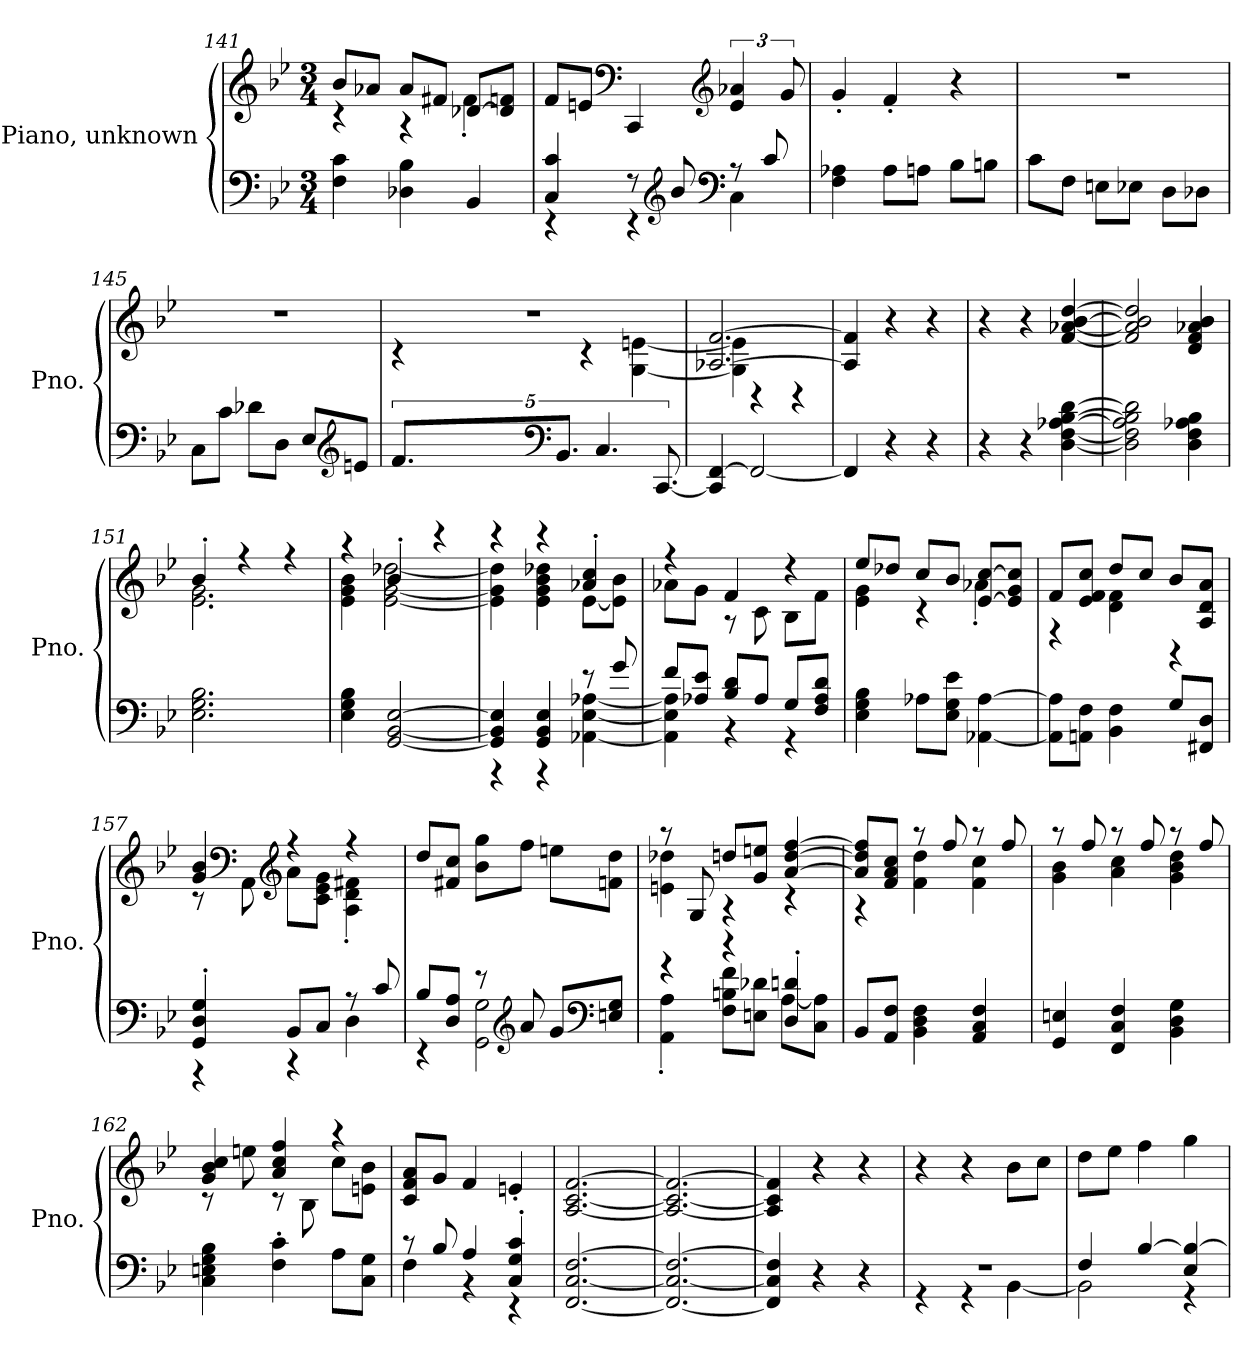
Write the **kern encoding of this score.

**kern	**kern
*part1	*part1
*staff2	*staff1
*I"Piano, unknown	*
*I'Pno.	*
*clefF4	*clefG2
*k[b-e-]	*k[b-e-]
*M3/4	*M3/4
=141	=141
*	*^
4F\ 4c\	8b-/L	4r
.	8a-X/J	.
4D-X\ 4B-\	8a-/L	4r
.	8f#X/J	.
4BB-/	[8d-X/L	4f#'\
.	8d-/] 8fn/J	.
*	*v	*v
=142	=142
*^	*
4C/ 4c/	4r	8f/L
.	.	8en/J
*	*	*clefF4
8r	4r	4CC/
*clefG2	*	*
8b-/	.	.
*clefF4	*	*clefG2
8r	4C\	6e/ 6a-X/
8c/	.	.
.	.	12g/
*v	*v	*
=143	=143
4F\ 4A-X\	4g'/
8A-\L	4f'/
8An\J	.
8B-\L	4r
8Bn\J	.
!!LO:LB:g=z
=144	=144
8c\L	2.r
8F\J	.
8En\L	.
8E-X\J	.
8D\L	.
8D-X\J	.
=145	=145
8C\L	2.r
8c\J	.
8d-X\L	.
8D\J	.
8E-/L	.
*clefG2	*
8en/J	.
=146	=146
*	*^
10.f/L	2.r	4r
*clefF4	*	*
10.BB-/J	.	.
.	.	4r
5.C/	.	.
.	.	[4G\ [4en\
[10.CC/	.	.
=147	=147	=147
4CC/] [4FF/	[2.A-X/ [2.f/	4G\] 4e\]
2FF/_	.	4r
.	.	4r
*	*v	*v
=148	=148
4FF/]	4A-/] 4f/]
4r	4r
4r	4r
=149	=149
4r	4r
4r	4r
[4D\ [4F\ [4A-X\ [4B-\ [4d\	[4f/ [4a-X/ [4b-/ [4dd/
!!LO:LB:g=z
=150	=150
2D\] 2F\] 2A-\] 2B-\] 2d\]	2f/] 2a-/] 2b-/] 2dd/]
4D\ 4F\ 4A-X\ 4B-\	4d/ 4f/ 4a-X/ 4b-/
=151	=151
*	*^
2.E-\ 2.G\ 2.B-\	4b-'/	2.e-\ 2.g\
.	4r	.
.	4r	.
=152	=152	=152
4E-\ 4G\ 4B-\	4r	4e-\ 4g\ 4b-\
[2GG/ [2BB-/ [2E-/	4b-'/	[2e-\ [2g\ [2dd-X\
.	4r	.
=153	=153	=153
*^	*	*
4GG/] 4BB-/] 4E-/]	4r	4r	4e-\] 4g\] 4dd-\]
4GG/ 4BB-/ 4E-/	4r	4r	4e-\ 4g\ 4b-\ 4dd-X\
8r	[4AA-X\ [4E-\ [4A-X\	4a-X/' 4cc/'	[8e-\L
8g/	.	.	8e-\] 8b-\J
=154	=154	=154	=154
8f/L	4AA-\] 4E-\] 4A-\]	4r	8a-X\L
8A-X/ 8e-/J	.	.	8g\J
8B-/ 8d/L	4r	4f/	8r
8A-/J	.	.	8c\
8G/L	4r	4r	8B-\L
8F/ 8A-/ 8d/J	.	.	8f\J
*v	*v	*	*
=155	=155	=155
4E-\ 4G\ 4B-\	8ee-/L	4e-\ 4g\
.	8dd-X/J	.
8A-X\L	8cc/L	4r
8E-\ 8G\ 8e-\J	8b-/J	.
[4AA-X\ [4A-\	[8e-/ [8cc/L	4a-X'\
.	8e-/] 8g/ 8cc/]J	.
!!LO:LB:g=z	!!
=156	=156	=156
8AA-\] 8A-\]L	8f/L	4r
8AAn\ 8F\J	8e-/ 8f/ 8cc/J	.
4BB-\ 4F\	8dd/L	4d\ 4f\
.	8cc/J	.
8G/L	8b-/L	4r
8FF#X/ 8D/J	8A/ 8d/ 8a/J	.
=157	=157	=157
*^	*	*
4GG/' 4D/' 4G/'	4r	4g/ 4b-/	8r
*	*	*clefF4	*
.	.	.	8AA\
*	*	*clefG2	*
8BB-/L	4r	4r	8a\L
8C/J	.	.	8c\ 8e-\ 8g\J
8r	4D\	4r	4A\' 4d\' 4f#X\'
8c/	.	.	.
*	*	*v	*v
=158	=158	=158
8B-/L	4r	8dd/L
8D/ 8A/J	.	8f#X/ 8cc/J
8r	2GG\ 2G\	8b-\ 8gg\L
*clefG2	*	*
8a/	.	8ff\J
8g/L	.	8een\L
*clefF4	*	*
8En/ 8G/J	.	8fn\ 8dd\J
=159	=159	=159
*	*	*^
4r	4AA\' 4A\'	8r	4en\ 4dd-X\
.	.	8G/	.
4r	8F\ 8Bn\ 8f\L	8ddn/L	4r
.	8En\ 8d-X\J	8g/ 8een/J	.
4D/' 4dn/'	[8A\L	[4a/ [4dd/ [4ff/	4r
.	8C\ 8A\]J	.	.
*v	*v	*	*
!!LO:LB:g=z	!!
=160	=160	=160
8BB-/L	8a/] 8dd/] 8ff/]L	4r
8AA/ 8F/J	8f/ 8a/ 8cc/J	.
4BB-\ 4D\ 4F\	8r	4f\ 4dd\
.	8ff/	.
4AA/ 4C/ 4F/	8r	4f\ 4cc\
.	8ff/	.
=161	=161	=161
4GG/ 4En/	8r	4g\ 4b-\
.	8ff/	.
4FF/ 4C/ 4F/	8r	4a\ 4cc\
.	8ff/	.
4BB-\ 4D\ 4G\	8r	4g\ 4b-\ 4dd\
.	8ff/	.
=162	=162	=162
4C\ 4En\ 4G\ 4B-\	4g/ 4b-/ 4cc/	8r
.	.	8een\
4F\' 4c\'	4a/ 4cc/ 4ff/	8r
.	.	8B-\
8A\L	4r	8cc\L
8C\ 8G\J	.	8en\ 8b-\J
*	*v	*v
=163	=163
*^	*
8r	4F\	8c/ 8f/ 8a/L
8B-/	.	8g/J
4A/	4r	4f/
4C/' 4G/' 4c/'	4r	4en'/
*v	*v	*
=164	=164
[2.FF/ [2.C/ [2.F/	[2.A/ [2.c/ [2.f/
=165	=165
2.FF/_ 2.C/_ 2.F/_	2.A/_ 2.c/_ 2.f/_
=166	=166
4FF/] 4C/] 4F/]	4A/] 4c/] 4f/]
4r	4r
4r	4r
!!LO:LB:g=z
=167	=167
*^	*
2.r	4r	4r
.	4r	4r
.	[4BB-\	8b-\L
.	.	8cc\J
=168	=168	=168
4F/	2BB-\]	8dd\L
.	.	8ee-\J
[4B-/	.	4ff\
4E-/ 4B-/_	4r	4gg\
*v	*v	*
=	=
*-	*-
